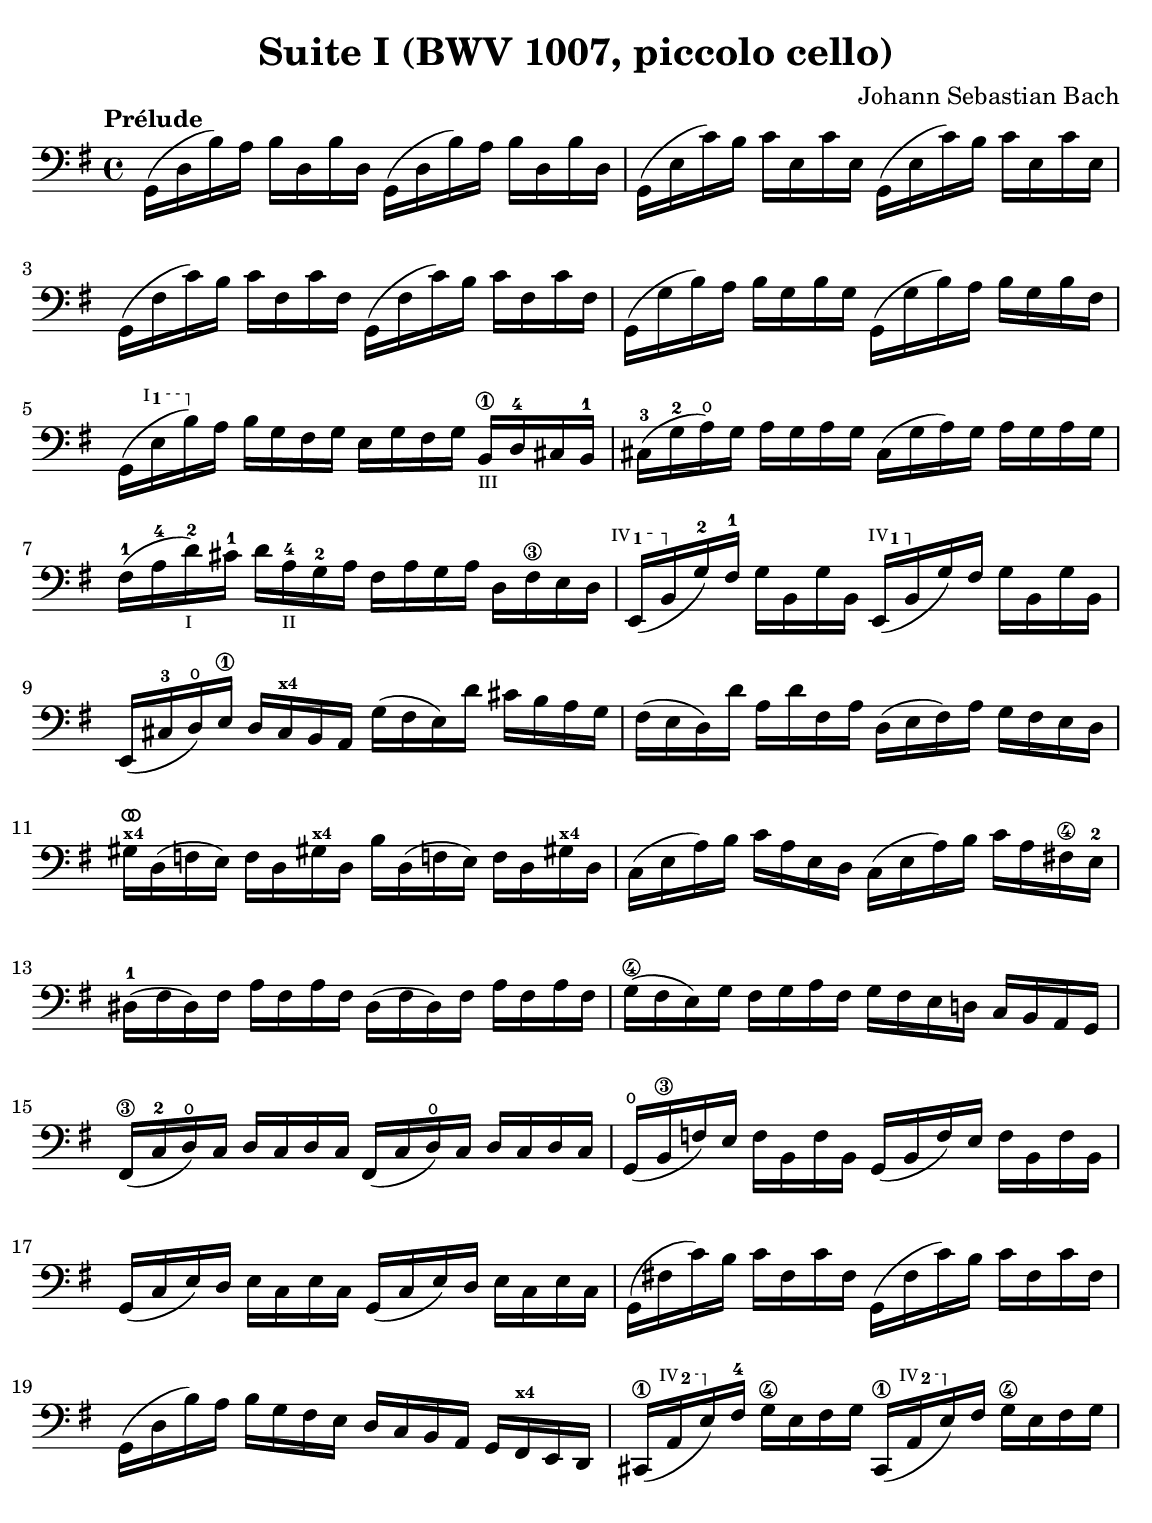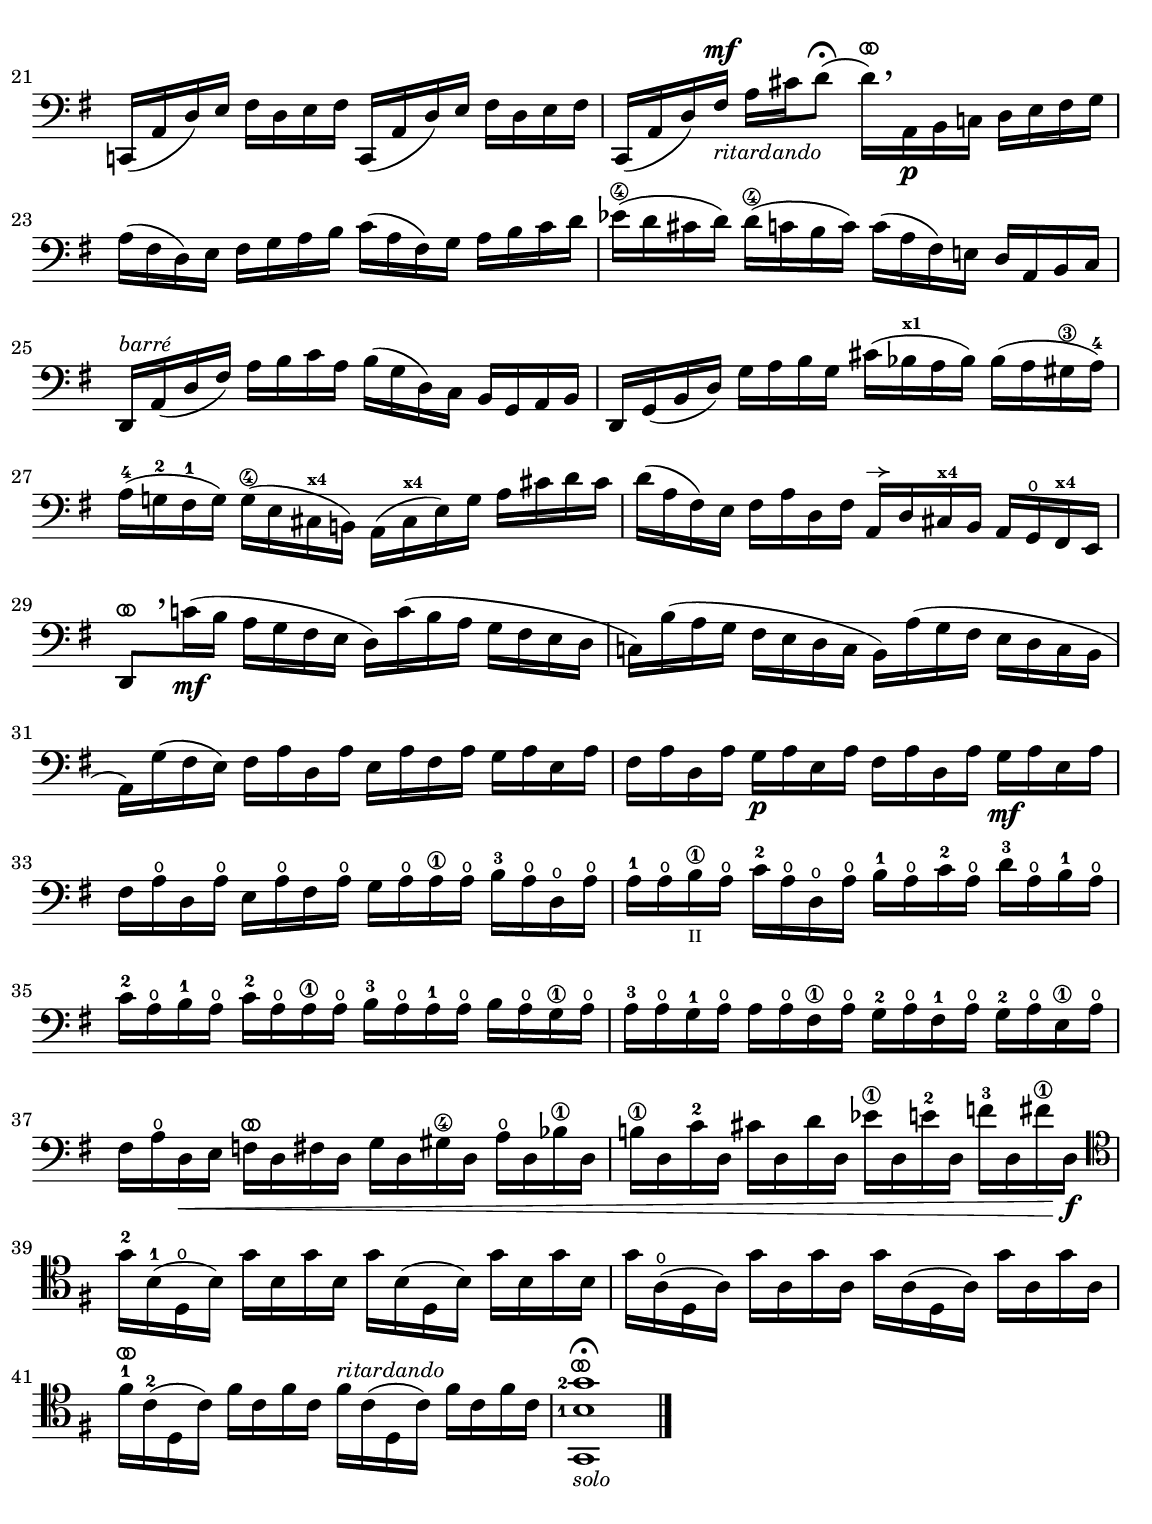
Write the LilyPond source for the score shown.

#(set-global-staff-size 21)

\version "2.24.0"

\header {
  title = "Suite I (BWV 1007, piccolo cello)"
  composer = "Johann Sebastian Bach"
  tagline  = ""
}

\language "italiano"

% iPad Pro 12.9

\paper {
  paper-width  = 195\mm
  paper-height = 260\mm
  indent = #0
  page-count = #2
  line-width = #184
  print-page-number = ##f
  ragged-last-bottom = ##t
  ragged-bottom = ##f
  ragged-last = ##t
}

% \phrasingSlurDashed
% \SlurDashed
% \slurSolid

allongerUne = \markup {
  \center-column {
    \combine
    \draw-line #'(-2 . 0)
    \arrow-head #X #RIGHT ##f
  }
}

ringsps = #"
  0.15 setlinewidth
  0.9 0.6 moveto
  0.4 0.6 0.5 0 361 arc
  stroke
  1.0 0.6 0.5 0 361 arc
  stroke
  "

vibrato = \markup {
  \with-dimensions #'(-0.2 . 1.6) #'(0 . 1.2)
  \postscript #ringsps
}

startModernBarre =
#(define-event-function (fretnum partial)
   (number? number?)
    #{
      \tweak bound-details.left.text
        \markup
          \teeny \concat {
          #(format #f "~@r" fretnum)
          \hspace #.2
          \lower #.3 \small \bold \fontsize #-2 #(number->string partial)
          \hspace #.5
        }
      \tweak font-size -1
      \tweak font-shape #'upright
      \tweak style #'dashed-line
      \tweak dash-fraction #0.3
      \tweak dash-period #1
      \tweak bound-details.left.stencil-align-dir-y #0.35
      \tweak bound-details.left.padding 2.5 % was 0.25
      \tweak bound-details.left.attach-dir -1
      \tweak bound-details.left-broken.text ##f
      \tweak bound-details.left-broken.attach-dir -1
      %% adjust the numeric values to fit your needs:
      \tweak bound-details.left-broken.padding 0.5 %% was 1.5
      \tweak bound-details.right-broken.padding 0
      \tweak bound-details.right.padding 0.25
      \tweak bound-details.right.attach-dir 2
      \tweak bound-details.right-broken.text ##f
      \tweak bound-details.right.text
        \markup
          \with-dimensions #'(0 . 0) #'(-.3 . 0) %% was (0 . -1)
          \draw-line #'(0 . -1)
      \startTextSpan
   #})

stopBarre = \stopTextSpan

\score {
  \new Staff { %\with{instrumentName=#"Piccolo"}{
    \set fingeringOrientations = #'(left)
    \override Hairpin.to-barline = ##f
    \override BreathingSign.text = \markup {
      \translate #'(-1.75 . 1.6)
      \musicglyph "scripts.rcomma"
    }

    \tempo "Prélude"
    \time 4/4
    \key sol \major
    \clef "bass"

    | sol,16( re16 si16)   la16 si16  re16  si16  re16
      sol,16( re16 si16)   la16 si16  re16  si16  re16
    | sol,16( mi16 do'16)  si16 do'16 mi16  do'16 mi16
      sol,16( mi16 do'16)  si16 do'16 mi16  do'16 mi16
    | sol,16( fad16 do'16) si16 do'16 fad16 do'16 fad16
      sol,16( fad16 do'16) si16 do'16 fad16 do'16 fad16
    | sol,16( sol16 si16)  la16 si16  sol16 si16  sol16
      sol,16( sol16 si16)  la16 si16[ sol16 si16  fad16]
    | sol,16( \startModernBarre #1 #1 mi16 si16) \stopBarre
      la16 si16 sol16 fad16 sol16 mi16 sol16 fad16 sol16
      si,16\1_\markup{\teeny III} re16-4 dod16 si,16-1
    | dod16-3( sol16-2 la16)\open sol16
      la16 sol16 la16 sol16
      dod16( sol16 la16) sol16 la16 sol16 la16 sol16
    | fad16-1( la16-4 re'16-2_\markup{\teeny I}) dod'16-1
      re'16 la16-4_\markup{\teeny II} sol16-2 la16
      fad16 la16 sol16 la16 re16 fad16\3 mi16 re16
   %| NO BAR HERE OR ELSE \starModernBarre FAILS
      \startModernBarre #4 #1 mi,16( si,16 \stopBarre sol16-2) fad16-1
      sol16 si,16 sol16 si,16
      \startModernBarre #4 #1 mi,16( si,16 \stopBarre sol16) fad16
      sol16 si,16 sol16 si,16
    | mi,16( dod16-3 re16)\open
      mi16\1 re16 dod16^\markup{\bold\teeny x4} si,16 la,16
      sol16( fad16 mi16) re'16 dod'16 si16 la16 sol16
    | fad16( mi16 re16) re'16 la16 re'16 fad16
      la16 re16( mi16 fad16) la16 sol16 fad16 mi16 re16
    | sold16^\markup{\teeny\bold x4}^\vibrato re16( fa16 mi16)
      fa16 re16 sold!16^\markup{\bold\teeny x4}
      re16 si16 re16( fa!16 mi16) fa16
      re16 sold!16^\markup{\bold\teeny x4} re16
    | do16( mi16 la16) si16 do'16 la16 mi16 re16
      do16( mi16 la16) si16 do'16 la16 fad!16\4 mi16-2
    | red16-1( fad16 red16) fad16 la16 fad16 la16 fad16
      red16( fad16 red16) fad16 la16 fad16 la16 fad16
    | sol16(\4 fad16 mi16) sol16 fad16 sol16 la16 fad16
      sol16 fad16 mi16 re!16 do16 si,16 la,16 sol,16
    | fad,16\3( do16-2 re16\open) do16 re16 do16 re16 do16
      fad,16( do16 re16\open) do16 re16 do16 re16 do16
    | sol,16(\open si,16\3 fa16) mi16 fa16 si,16 fa16 si,16
      sol,16_( si,16 fa16) mi16 fa16 si,16 fa16 si,16
    | sol,16( do16 mi16) re16 mi16 do16 mi16 do16
      sol,16( do16 mi16) re16 mi16 do16 mi16 do16
    | sol,16( fad!16 do'16) si16 do'16 fad16 do'16 fad16
      sol,16( fad16 do'16) si16 do'16 fad16 do'16 fad16
    | sol,16( re16 si16) la16 si16 sol16 fad16 mi16
      re16 do16 si,16 la,16 sol,16
      fad,16^\markup{\bold\teeny x4} mi,16 re,16
    | dod,16\1( \startModernBarre #4 #2 la,16 mi16) \stopBarre
      fad16-4 sol16\4 mi16 fad16 sol16
      dod,16\1( \startModernBarre #4 #2 la,16 mi16) \stopBarre
      fad16 sol16\4 mi16 fad16 sol16
    | do,!16( la,16 re16) mi16 fad16 re16 mi16 fad16
      do,16( la,16 re16) mi16 fad16 re16 mi16 fad16
    | do,16( la,16 re16) fad16^\mf_\markup{\small\italic "ritardando"}
      la16 dod'16 re'8\fermata(
      re'16)[^\vibrato \breathe la,16\p si,16 do!16] re16 mi16 fad16 sol16
    | la16( fad16 re16) mi16 fad16 sol16 la16 si16
      do'16( la16 fad16) sol16 la16 si16 do'16 re'16
    | mib'16\4( re'16 dod'16 re'16)
      re'16\4( do'!16 si16 do'16)
      do'16( la16 fad16) mi!16 re16 la,16 si,16 do16
    | re,16^\markup{\small\italic barré} la,16( re16 fad16) la16 si16 do'16 la16
      si16( sol16 re16) do16 si,16 sol,16 la,16 si,16
    | re,16 sol,16( si,16 re16) sol16 la16
      si16 sol16 dod'16(
      sib16^\markup{\bold\teeny x1} la16
      sib16) sib16( la16 sold16\3 la16)-4
    | la16-4( sol!16-2 fad16-1 sol16) sol16\4(
      mi16 dod16^\markup{\bold\teeny x4} si,!16)
      la,16( dod16^\markup{\bold\teeny x4} mi16) sol16 la16 dod'16 re'16 dod'16
    | re'16( la16 fad16) mi16 fad16 la16 re16
      fad16 la,16^\allongerUne re16 dod16^\markup{\bold\teeny x4} si,16
      la,16 sol,16\open fad,16^\markup{\bold\teeny x4} mi,16
    | \stemUp re,8[^\vibrato\breathe
      \stemDown do'!16(\mf si16] \stemNeutral la16 sol16 fad16 mi16
      re16) do'16( si16 la16 sol16 fad16 mi16 re16
    | do!16) si16( la16 sol16 fad16 mi16 re16 do16
      si,16) la16( sol16 fad16
      \stemDown mi16 re16 do16 si,16 \stemNeutral
    | la,16) sol16( fad16 mi16) fad16 la16 re16 la16
      mi16 la16 fad16 la16 sol16 la16 mi16 la16
    | fad16 la16 re16 la16 sol16\p la16 mi16 la16
      fad16 la16 re16 la16 sol16\mf la16 mi16 la16
    | fad16 la16\open re16 la16\open mi16 la16\open fad16 la16\open
 %       <<{\skip 16 la16[ \skip 16 la16]}\\
 %         {sol16[ \skip 16 la16_\1] \skip 16}>>
 %       <<{\skip 16 la16[ \skip 16 la16]}\\
 %         {si16[ \skip 16 re16] \skip 16}>>
      sol16 la16\open la16\1 la16\open si16-3 la16\open re16\open la16\open
%      | <<{\skip 16 la16[ \skip 16 la16] \skip 16 la16[ \skip 16 la16]
%           \skip 16 la16[ \skip 16 la16] \skip 16 la16[ \skip 16 la16]}\\
%          {la16[ \skip 16 si16_\1] \skip 16 do'16[ \skip 16 re16] \skip 16
%           si16[ \skip 16 do'16] \skip 16 re'16[ \skip 16 si16] \skip16}>>
    | la16-1 la16\open si16\1_\markup{\teeny II} la16\open
      do'16-2 la16\open re16\open la16\open
      si16-1 la16\open do'16-2 la16\open re'16-3 la16\open si16-1 la16\open
 %     | <<{\skip 16 la16[ \skip 16 la16] \skip 16 la16[ \skip 16 la16]
 %          \skip 16 la16[ \skip 16 la16] \skip 16 la16[ \skip 16 la16]}\\
 %         {do'16[ \skip 16 si16] \skip 16 do'16[ \skip 16 la16_\1] \skip 16
 %          si16[ \skip 16 la16] \skip 16 si16[ \skip 16 sol16_\1] \skip 16}>>
    | do'16-2 la16\open si16-1 la16\open do'16-2 la16\open la16\1 la16\open
      si16-3 la16\open la16-1 la16\open si16 la16\open sol16\1 la16\open
 %     | <<{\skip 16 la16[ \skip 16 la16] \skip 16 la16[ \skip 16 la16]}\\
 %         {la16[ \skip 16 sol16] \skip 16 la16[ \skip 16 fad16_\1] \skip 16}>>
    | la16-3 la16\open sol16-1 la16\open la16 la16\open fad16\1 la16\open
      sol16-2 la16\open fad16-1 la16\open sol16-2 la16\open mi16\1 la16\open
    | fad16 la16\open re16\<
      mi16 fa!16^\vibrato re16 fad16 re16
      sol16 re16 sold16\4 re16 la16\open re16 sib16\1 re16
    | si!16\1 re16 do'16-2 re16 dod'16 re16 re'16 re16
      mib'16\1 re16 mi'!16-2 re16 fa'!16-3 re16 fad'16\1 re16\f\!
    | \clef "tenor"
      sol'16-2 si16(-1 re16\open si16) sol'16 si16 sol'16 si16
      sol'16 si16( re16 si16) sol'16 si16 sol'16 si16
    | sol'16 la16(\open re16 la16) sol'16 la16 sol'16 la16
      sol'16 la16( re16 la16) sol'16 la16 sol'16 la16
    | fad'16-1^\vibrato do'16(-2 re16 do'16) fad'16 do'16 fad'16 do'16
      fad'16^\markup{\small\italic "ritardando"} do'16( re16 do'16)
      fad'16 do'16 fad'16 do'16
    | << sol,1_\markup{\small\italic "solo"} <si-1>1 <sol'-2>1^\vibrato\fermata>>

    \bar "|."
  }
}
